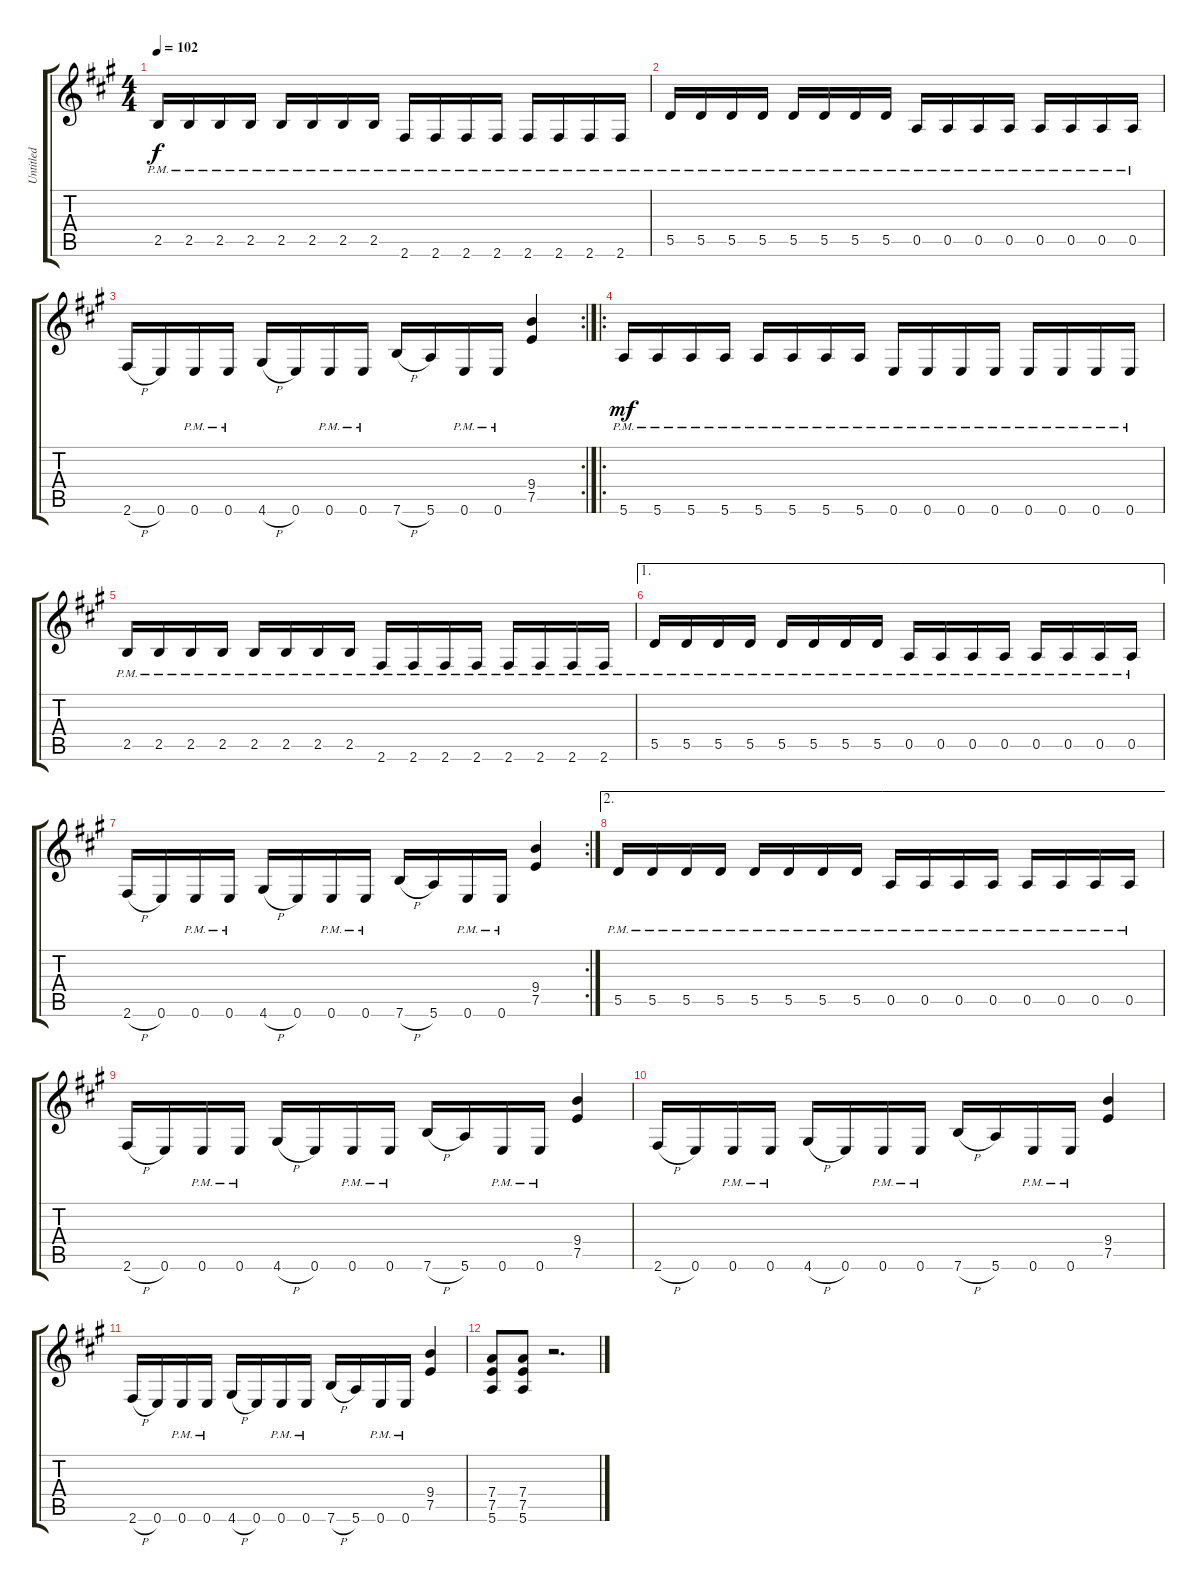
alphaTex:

\track ("Untitled" "Untitled") {instrument distortionguitar}
\staff {score tabs}
\tuning (E4 B3 G3 D3 A2 E2) {hide}
\ts (4 4)
\tempo 102
\clef g2
\ks a
2.5{pm}.16{dy f} 2.5{pm}.16 2.5{pm}.16 2.5{pm}.16 2.5{pm}.16 2.5{pm}.16 2.5{pm}.16 2.5{pm}.16 2.6{pm}.16 2.6{pm}.16 2.6{pm}.16 2.6{pm}.16 2.6{pm}.16 2.6{pm}.16 2.6{pm}.16 2.6{pm}.16 |
5.5{pm}.16 5.5{pm}.16 5.5{pm}.16 5.5{pm}.16 5.5{pm}.16 5.5{pm}.16 5.5{pm}.16 5.5{pm}.16 0.5{pm}.16 0.5{pm}.16 0.5{pm}.16 0.5{pm}.16 0.5{pm}.16 0.5{pm}.16 0.5{pm}.16 0.5{pm}.16 |
\rc 2
2.6{h}.16 0.6.16 0.6{pm}.16 0.6{pm}.16 4.6{h}.16 0.6.16 0.6{pm}.16 0.6{pm}.16 7.6{h}.16 5.6.16 0.6{pm}.16 0.6{pm}.16 (9.4 7.5).4 |
\ro
5.6{pm}.16{dy mf} 5.6{pm}.16 5.6{pm}.16 5.6{pm}.16 5.6{pm}.16 5.6{pm}.16 5.6{pm}.16 5.6{pm}.16 0.6{pm}.16 0.6{pm}.16 0.6{pm}.16 0.6{pm}.16 0.6{pm}.16 0.6{pm}.16 0.6{pm}.16 0.6{pm}.16 |
2.5{pm}.16 2.5{pm}.16 2.5{pm}.16 2.5{pm}.16 2.5{pm}.16 2.5{pm}.16 2.5{pm}.16 2.5{pm}.16 2.6{pm}.16 2.6{pm}.16 2.6{pm}.16 2.6{pm}.16 2.6{pm}.16 2.6{pm}.16 2.6{pm}.16 2.6{pm}.16 |
\ae 1
5.5{pm}.16 5.5{pm}.16 5.5{pm}.16 5.5{pm}.16 5.5{pm}.16 5.5{pm}.16 5.5{pm}.16 5.5{pm}.16 0.5{pm}.16 0.5{pm}.16 0.5{pm}.16 0.5{pm}.16 0.5{pm}.16 0.5{pm}.16 0.5{pm}.16 0.5{pm}.16 |
\rc 2
2.6{h}.16 0.6.16 0.6{pm}.16 0.6{pm}.16 4.6{h}.16 0.6.16 0.6{pm}.16 0.6{pm}.16 7.6{h}.16 5.6.16 0.6{pm}.16 0.6{pm}.16 (9.4 7.5).4 |
\ae 2
5.5{pm}.16 5.5{pm}.16 5.5{pm}.16 5.5{pm}.16 5.5{pm}.16 5.5{pm}.16 5.5{pm}.16 5.5{pm}.16 0.5{pm}.16 0.5{pm}.16 0.5{pm}.16 0.5{pm}.16 0.5{pm}.16 0.5{pm}.16 0.5{pm}.16 0.5{pm}.16 |
2.6{h}.16 0.6.16 0.6{pm}.16 0.6{pm}.16 4.6{h}.16 0.6.16 0.6{pm}.16 0.6{pm}.16 7.6{h}.16 5.6.16 0.6{pm}.16 0.6{pm}.16 (9.4 7.5).4 |
2.6{h}.16 0.6.16 0.6{pm}.16 0.6{pm}.16 4.6{h}.16 0.6.16 0.6{pm}.16 0.6{pm}.16 7.6{h}.16 5.6.16 0.6{pm}.16 0.6{pm}.16 (9.4 7.5).4 |
2.6{h}.16 0.6.16 0.6{pm}.16 0.6{pm}.16 4.6{h}.16 0.6.16 0.6{pm}.16 0.6{pm}.16 7.6{h}.16 5.6.16 0.6{pm}.16 0.6{pm}.16 (9.4 7.5).4 |
(7.4 7.5 5.6).8 (7.4 7.5 5.6).8 r.2{d}
